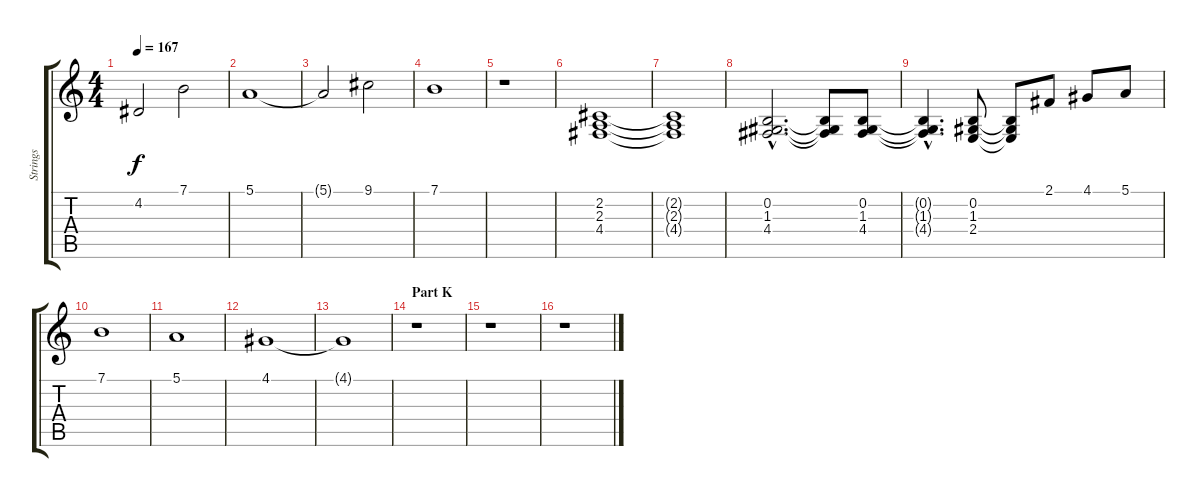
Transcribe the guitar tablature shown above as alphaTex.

\track ("Strings" "Strings") {instrument stringensemble1}
\staff {score tabs}
\tuning (E4 B3 G3 D3 A2 E2) {hide}
\ts (4 4)
\tempo 167
\clef g2
\ks c
4.2{t}.2{dy f} 7.1.2 |
5.1.1 |
5.1{t}.2 9.1.2 |
7.1.1 |
r.1 |
(2.2 2.3 4.4).1 |
(2.2{t} 2.3{t} 4.4{t}).1 |
(0.2{hac} 1.3{hac} 4.4{hac}).2{d} (0.2{t} 1.3{t} 4.4{t}).8 (0.2 1.3 4.4).8 |
(0.2{hac t} 1.3{hac t} 4.4{hac t}).4{d} (0.2 1.3 2.4).8 (0.2{t} 1.3{t} 2.4{t}).8 2.1.8 4.1.8 5.1.8 |
7.1.1 |
5.1.1 |
4.1.1 |
4.1{t}.1 |
\section ("" "Part K")
r.1 |
r.1 |
r.1
